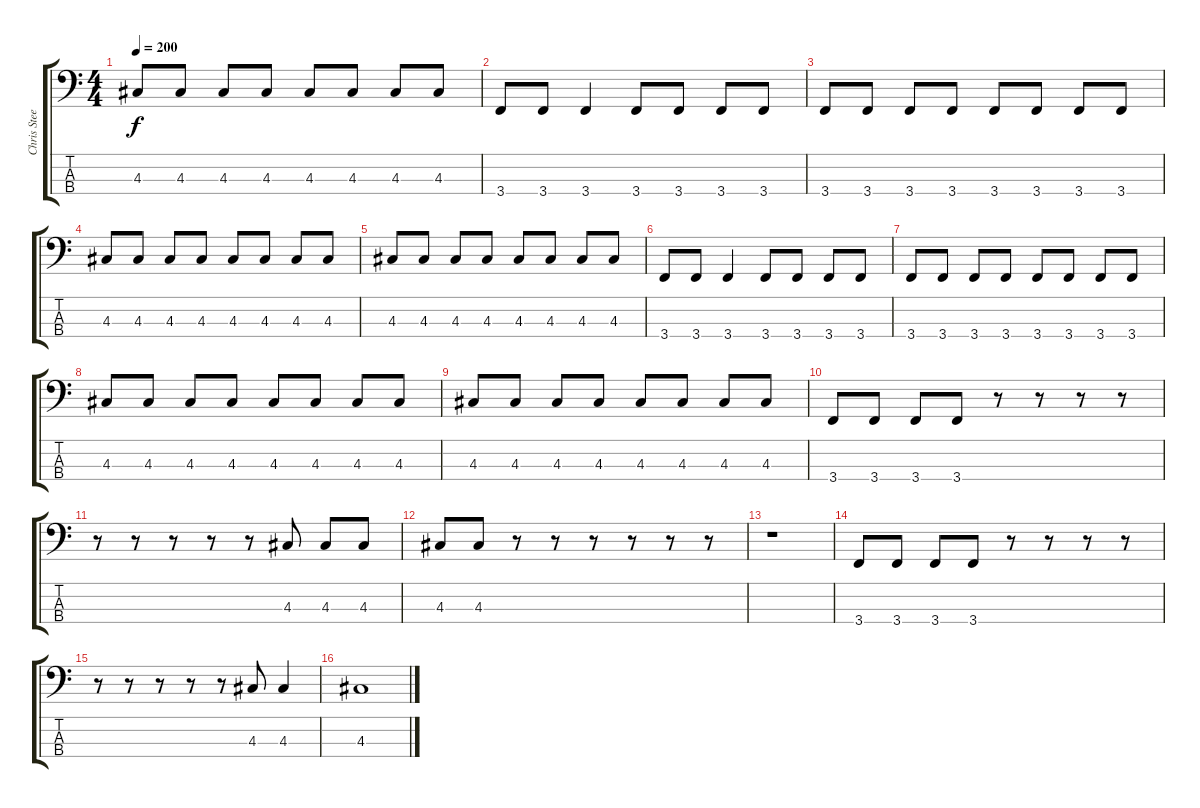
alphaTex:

\track ("Chris Steele (Bass)" "Chris Stee") {instrument electricbasspick}
\staff {score tabs}
\tuning (G2 D2 A1 D1) {hide}
\ts (4 4)
\tempo 200
\clef f4
\ks c
4.3.8{dy f} 4.3.8 4.3.8 4.3.8 4.3.8 4.3.8 4.3.8 4.3.8 |
3.4.8 3.4.8 3.4.4 3.4.8 3.4.8 3.4.8 3.4.8 |
3.4.8 3.4.8 3.4.8 3.4.8 3.4.8 3.4.8 3.4.8 3.4.8 |
4.3.8 4.3.8 4.3.8 4.3.8 4.3.8 4.3.8 4.3.8 4.3.8 |
4.3.8 4.3.8 4.3.8 4.3.8 4.3.8 4.3.8 4.3.8 4.3.8 |
3.4.8 3.4.8 3.4.4 3.4.8 3.4.8 3.4.8 3.4.8 |
3.4.8 3.4.8 3.4.8 3.4.8 3.4.8 3.4.8 3.4.8 3.4.8 |
4.3.8 4.3.8 4.3.8 4.3.8 4.3.8 4.3.8 4.3.8 4.3.8 |
4.3.8 4.3.8 4.3.8 4.3.8 4.3.8 4.3.8 4.3.8 4.3.8 |
3.4.8 3.4.8 3.4.8 3.4.8 r.8 r.8 r.8 r.8 |
r.8 r.8 r.8 r.8 r.8 4.3.8 4.3.8 4.3.8 |
4.3.8 4.3.8 r.8 r.8 r.8 r.8 r.8 r.8 |
r.1 |
3.4.8 3.4.8 3.4.8 3.4.8 r.8 r.8 r.8 r.8 |
r.8 r.8 r.8 r.8 r.8 4.3.8 4.3.4 |
4.3.1
